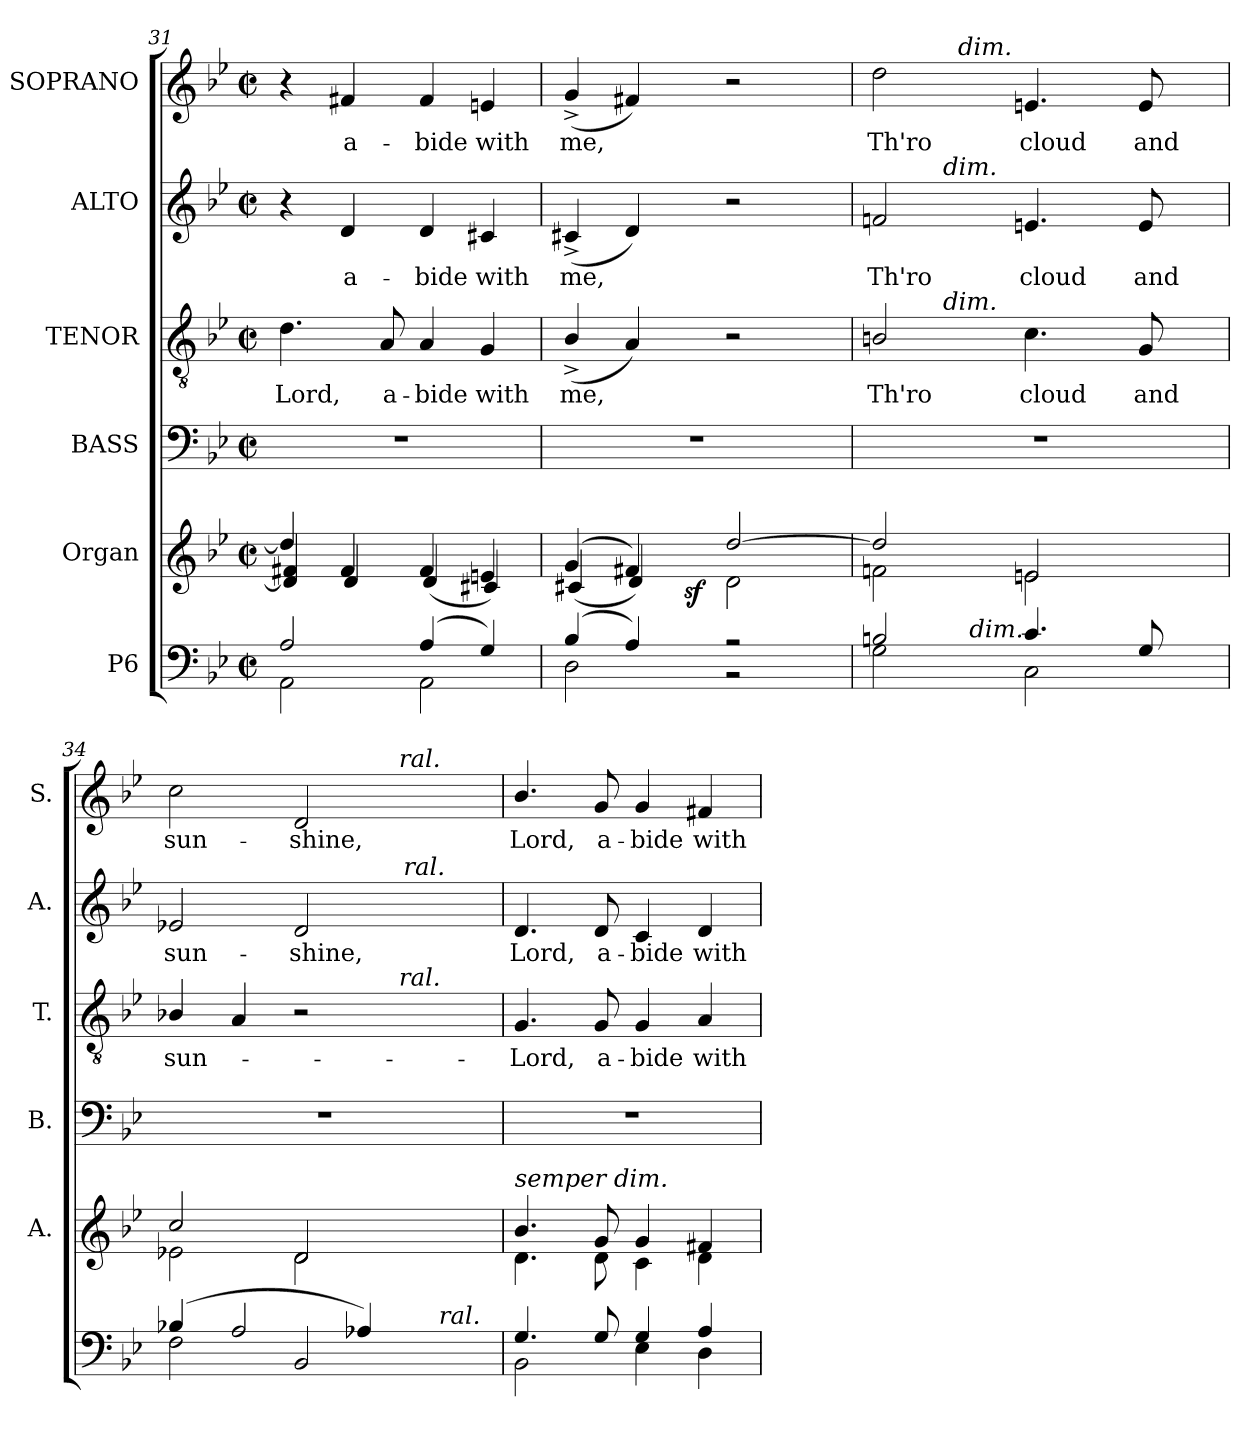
**kern	**kern	**dynam	**kern	**kern	**text	**kern	**text	**kern	**text
*part6	*part5	*part5	*part4	*part3	*part3	*part2	*part2	*part1	*part1
*staff6	*staff5	*staff5	*staff4	*staff3	*staff3	*staff2	*staff2	*staff1	*staff1
*I"P6	*I"Organ	*	*I"BASS	*I"TENOR	*	*I"ALTO	*	*I"SOPRANO	*
*	*I'A.	*	*I'B.	*I'T.	*	*I'A.	*	*I'S.	*
*clefF4	*clefG2	*	*clefF4	*clefGv2	*	*clefG2	*	*clefG2	*
*	*	*	*	*ITrd7c12	*	*	*	*	*
*k[b-e-]	*k[b-e-]	*	*k[b-e-]	*k[b-e-]	*	*k[b-e-]	*	*k[b-e-]	*
*B-:	*B-:	*	*B-:	*B-:	*	*B-:	*	*B-:	*
*M2/2	*M2/2	*	*M2/2	*M2/2	*	*M2/2	*	*M2/2	*
*met(c|)	*met(c|)	*	*met(c|)	*met(c|)	*	*met(c|)	*	*met(c|)	*
=31	=31	=31	=31	=31	=31	=31	=31	=31	=31
*^	*^	*	*	*	*	*	*	*	*
!	!	!	!	!	!	!	!LO:LY:b:color=#000000	!	!	!	!
2Ai/	2AAi\	4ddi/]	4di/] 4f#Xi	.	1r	4.Di\	Lord,	4r	.	4r	.
!	!	!	!	!	!	!	!	!	!LO:LY:b:color=#000000	!	!
!	!	!	!	!	!	!	!	!	!	!	!LO:LY:b:color=#000000
.	.	4f#i/	4di/	.	.	.	.	4di/	a-	4f#Xi/	a-
!	!	!	!	!	!	!	!LO:LY:b:color=#000000	!	!	!	!
.	.	.	.	.	.	8AAi/	a-	.	.	.	.
!	!	!	!	!	!	!	!LO:LY:b:color=#000000	!	!	!	!
!	!	!	!	!	!	!	!	!	!LO:LY:b:color=#000000	!	!
!	!	!	!	!	!	!	!	!	!	!	!LO:LY:b:color=#000000
(4Ai/	2AAi\	4f#i/	(4di/	.	.	4AAi/	-bide	4di/	-bide	4f#i/	-bide
!	!	!	!	!	!	!	!LO:LY:b:color=#000000	!	!	!	!
!	!	!	!	!	!	!	!	!	!LO:LY:b:color=#000000	!	!
!	!	!	!	!	!	!	!	!	!	!	!LO:LY:b:color=#000000
4Gi/)	.	4eni/	4c#Xi/)	.	.	4GGi/	with	4c#Xi/	with	4eni/	with
=32	=32	=32	=32	=32	=32	=32	=32	=32	=32	=32	=32
!	!	!	!	!	!	!	!LO:LY:b:color=#000000	!	!	!	!
!	!	!	!	!	!	!	!	!	!LO:LY:b:color=#000000	!	!
!	!	!	!	!	!	!	!	!	!	!	!LO:LY:b:color=#000000
*	*	*	*^	*	*	*	*	*	*	*	*
(4B-i/	2Di\	(4gi/	(4c#Xi/	4ryy	.	1r	(4BB-^i/	me,	(4c#X^i/	me,	(4g^i/	me,
4Ai/)	.	4f#Xi/)	4di/)	16ryy	.	.	4AAi/)	.	4di/)	.	4f#Xi/)	.
.	.	.	.	32ryy	.	.	.	.	.	.	.	.
.	.	.	.	64ryy	.	.	.	.	.	.	.	.
.	.	.	.	256ryy	.	.	.	.	.	.	.	.
.	.	.	.	2ryy	sf	.	.	.	.	.	.	.
2r	2r	[2ddi/	2di\	.	.	.	2r	.	2r	.	2r	.
.	.	.	.	8ryy	.	.	.	.	.	.	.	.
.	.	.	.	128.ryy	.	.	.	.	.	.	.	.
*	*	*	*v	*v	*	*	*	*	*	*	*	*
!!LO:LB:g=z
=33	=33	=33	=33	=33	=33	=33	=33	=33	=33	=33	=33
*	*	*	*^	*	*	*	*	*	*	*	*
!	!	!	!	!	!	!	!	!LO:LY:b:color=#000000	!	!	!	!
*	*	*	*v	*v	*	*	*	*	*	*	*	*
*	*	*	*^	*	*	*	*	*	*	*	*
!	!	!	!	!	!	!	!	!	!	!LO:LY:b:color=#000000	!	!
*	*	*	*v	*v	*	*	*	*	*	*	*	*
*	*	*	*^	*	*	*	*	*	*	*	*
!	!	!	!	!	!	!	!	!	!	!	!	!LO:LY:b:color=#000000
*	*^	*	*v	*v	*	*	*^	*	*^	*	*^	*
2Bni/	2Gi\	4ryy	2ddi/]	2fni\	.	1r	2BBni/	4ryy	Th'ro	2fni/	4ryy	Th'ro	2ddi\	4ryy	Th'ro
.	.	32ryy	.	.	.	.	.	128ryy	.	.	128ryy	.	.	64ryy	.
.	.	.	.	.	.	.	.	512ryy	.	.	512ryy	.	.	.	.
!	!	!	!	!	!	!	!	!	!	!	!LO:TX:a:i:t=dim.	!	!	!	!
!	!	!	!	!	!	!	!	!LO:TX:a:i:t=dim.	!	!	!	!	!	!	!
.	.	.	.	.	.	.	.	2ryy	.	.	2ryy	.	.	.	.
.	.	.	.	.	.	.	.	.	.	.	.	.	.	128ryy	.
.	.	.	.	.	.	.	.	.	.	.	.	.	.	1024ryy	.
!	!	!	!	!	!	!	!	!	!	!	!	!	!	!LO:TX:a:i:t=dim.	!
.	.	.	.	.	.	.	.	.	.	.	.	.	.	2ryy	.
.	.	256ryy	.	.	.	.	.	.	.	.	.	.	.	.	.
!	!	!LO:TX:a:i:t=dim.	!	!	!	!	!	!	!	!	!	!	!	!	!
.	.	2ryy	.	.	.	.	.	.	.	.	.	.	.	.	.
!	!	!	!	!	!	!	!	!	!LO:LY:b:color=#000000	!	!	!	!	!	!
!	!	!	!	!	!	!	!	!	!	!	!	!LO:LY:b:color=#000000	!	!	!
!	!	!	!	!	!	!	!	!	!	!	!	!	!	!	!LO:LY:b:color=#000000
4.ci/	2Ci\	.	2e-i/	2eni\	.	.	4.Ci\	.	cloud	4.eni/	.	cloud	4.eni/	.	cloud
.	.	.	.	.	.	.	.	8ryy	.	.	8ryy	.	.	.	.
.	.	.	.	.	.	.	.	.	.	.	.	.	.	8ryy	.
.	.	8ryy	.	.	.	.	.	.	.	.	.	.	.	.	.
!	!	!	!	!	!	!	!	!	!LO:LY:b:color=#000000	!	!	!	!	!	!
!	!	!	!	!	!	!	!	!	!	!	!	!LO:LY:b:color=#000000	!	!	!
!	!	!	!	!	!	!	!	!	!	!	!	!	!	!	!LO:LY:b:color=#000000
8Gi/	.	.	.	.	.	.	8GGi/	.	and	8ei/	.	and	8ei/	.	and
.	.	.	.	.	.	.	.	16ryy	.	.	16ryy	.	.	.	.
.	.	.	.	.	.	.	.	.	.	.	.	.	.	16ryy	.
.	.	16ryy	.	.	.	.	.	.	.	.	.	.	.	.	.
.	.	.	.	.	.	.	.	32ryy	.	.	32ryy	.	.	.	.
.	.	.	.	.	.	.	.	.	.	.	.	.	.	32ryy	.
.	.	64..ryy	.	.	.	.	.	.	.	.	.	.	.	.	.
.	.	.	.	.	.	.	.	64ryy	.	.	64ryy	.	.	.	.
.	.	.	.	.	.	.	.	.	.	.	.	.	.	256..ryy	.
.	.	.	.	.	.	.	.	256.ryy	.	.	256.ryy	.	.	.	.
=34	=34	=34	=34	=34	=34	=34	=34	=34	=34	=34	=34	=34	=34	=34	=34
!	!	!	!	!	!	!	!	!	!LO:LY:b:color=#000000	!	!	!	!	!	!
!	!	!	!	!	!	!	!	!	!	!	!	!LO:LY:b:color=#000000	!	!	!
!	!	!	!	!	!	!	!	!	!	!	!	!	!	!	!LO:LY:b:color=#000000
(4B-Xi/	2Fi\	2ryy	2cci/	2e-Xi\	.	1r	4BB-Xi/	2ryy	sun-	2e-Xi/	2ryy	sun-	2cci\	2ryy	sun-
2Ai/	.	.	.	.	.	.	4AAi/	.	.	.	.	.	.	.	.
!	!	!	!	!	!	!	!	!	!LO:LY:b:color=#000000	!	!	!	!	!	!
!	!	!	!	!	!	!	!	!	!	!	!	!LO:LY:b:color=#000000	!	!	!
!	!	!	!	!	!	!	!	!	!	!	!	!	!	!	!LO:LY:b:color=#000000
.	2BB-i/	4ryy	2di/	2di\	.	.	2r	4ryy	-shine,	2di/	4ryy	-shine,	2di/	4ryy	-shine,
4A-Xi/)	.	8ryy	.	.	.	.	.	16ryy	.	.	16ryy	.	.	16ryy	.
.	.	.	.	.	.	.	.	64ryy	.	.	64ryy	.	.	64ryy	.
.	.	.	.	.	.	.	.	512ryy	.	.	256.ryy	.	.	512ryy	.
!	!	!	!	!	!	!	!	!	!	!	!	!	!	!LO:TX:a:i:t=ral.	!
!	!	!	!	!	!	!	!	!LO:TX:a:i:t=ral.	!	!	!	!	!	!	!
.	.	.	.	.	.	.	.	8ryy	.	.	.	.	.	8ryy	.
!	!	!	!	!	!	!	!	!	!	!	!LO:TX:a:i:t=ral.	!	!	!	!
.	.	.	.	.	.	.	.	.	.	.	8ryy	.	.	.	.
.	.	64.ryy	.	.	.	.	.	.	.	.	.	.	.	.	.
!	!	!LO:TX:a:i:t=ral.	!	!	!	!	!	!	!	!	!	!	!	!	!
.	.	16ryy	.	.	.	.	.	.	.	.	.	.	.	.	.
.	.	.	.	.	.	.	.	32ryy	.	.	.	.	.	32ryy	.
.	.	.	.	.	.	.	.	.	.	.	32ryy	.	.	.	.
.	.	32ryy	.	.	.	.	.	.	.	.	.	.	.	.	.
.	.	.	.	.	.	.	.	128..ryy	.	.	.	.	.	128..ryy	.
.	.	.	.	.	.	.	.	.	.	.	128ryy	.	.	.	.
.	.	128ryy	.	.	.	.	.	.	.	.	.	.	.	.	.
.	.	.	.	.	.	.	.	.	.	.	512ryy	.	.	.	.
*	*	*	*	*	*	*	*v	*v	*	*	*	*	*v	*v	*
*	*v	*v	*	*	*	*	*	*	*v	*v	*	*	*
=35	=35	=35	=35	=35	=35	=35	=35	=35	=35	=35	=35
*	*^	*	*	*	*	*^	*	*^	*	*^	*
!	!	!	!	!	!	!	!	!	!LO:LY:b:color=#000000	!	!	!	!	!	!
*	*	*	*	*	*	*	*v	*v	*	*	*	*	*v	*v	*
*	*v	*v	*	*	*	*	*	*	*v	*v	*	*	*
*	*^	*	*	*	*	*^	*	*^	*	*^	*
!	!	!	!	!	!	!	!	!	!	!	!	!LO:LY:b:color=#000000	!	!	!
*	*	*	*	*	*	*	*v	*v	*	*	*	*	*v	*v	*
*	*v	*v	*	*	*	*	*	*	*v	*v	*	*	*
*	*^	*	*	*	*	*^	*	*^	*	*^	*
!	!	!	!LO:TX:a:i:t=semper dim.	!	!	!	!	!	!	!	!	!	!	!	!
!	!	!	!	!	!	!	!	!	!	!	!	!	!	!	!LO:LY:b:color=#000000
*	*	*	*	*	*	*	*v	*v	*	*	*	*	*v	*v	*
*	*v	*v	*	*	*	*	*	*	*v	*v	*	*	*
4.Gi/	2BB-i\	4.b-i/	4.di\	.	1r	4.GGi/	Lord,	4.di/	Lord,	4.b-i/	Lord,
!	!	!	!	!	!	!	!LO:LY:b:color=#000000	!	!	!	!
!	!	!	!	!	!	!	!	!	!LO:LY:b:color=#000000	!	!
!	!	!	!	!	!	!	!	!	!	!	!LO:LY:b:color=#000000
8Gi/	.	8gi/	8di\	.	.	8GGi/	a-	8di/	a-	8gi/	a-
!	!	!	!	!	!	!	!LO:LY:b:color=#000000	!	!	!	!
!	!	!	!	!	!	!	!	!	!LO:LY:b:color=#000000	!	!
!	!	!	!	!	!	!	!	!	!	!	!LO:LY:b:color=#000000
4Gi/	4E-i\	4gi/	4ci\	.	.	4GGi/	-bide	4ci/	-bide	4gi/	-bide
!	!	!	!	!	!	!	!LO:LY:b:color=#000000	!	!	!	!
!	!	!	!	!	!	!	!	!	!LO:LY:b:color=#000000	!	!
!	!	!	!	!	!	!	!	!	!	!	!LO:LY:b:color=#000000
4Ai/	4Di\	4f#Xi/	4di\	.	.	4AAi/	with	4di/	with	4f#Xi/	with
*v	*v	*	*	*	*	*	*	*	*	*	*
*	*v	*v	*	*	*	*	*	*	*	*
=	=	=	=	=	=	=	=	=	=
*-	*-	*-	*-	*-	*-	*-	*-	*-	*-
